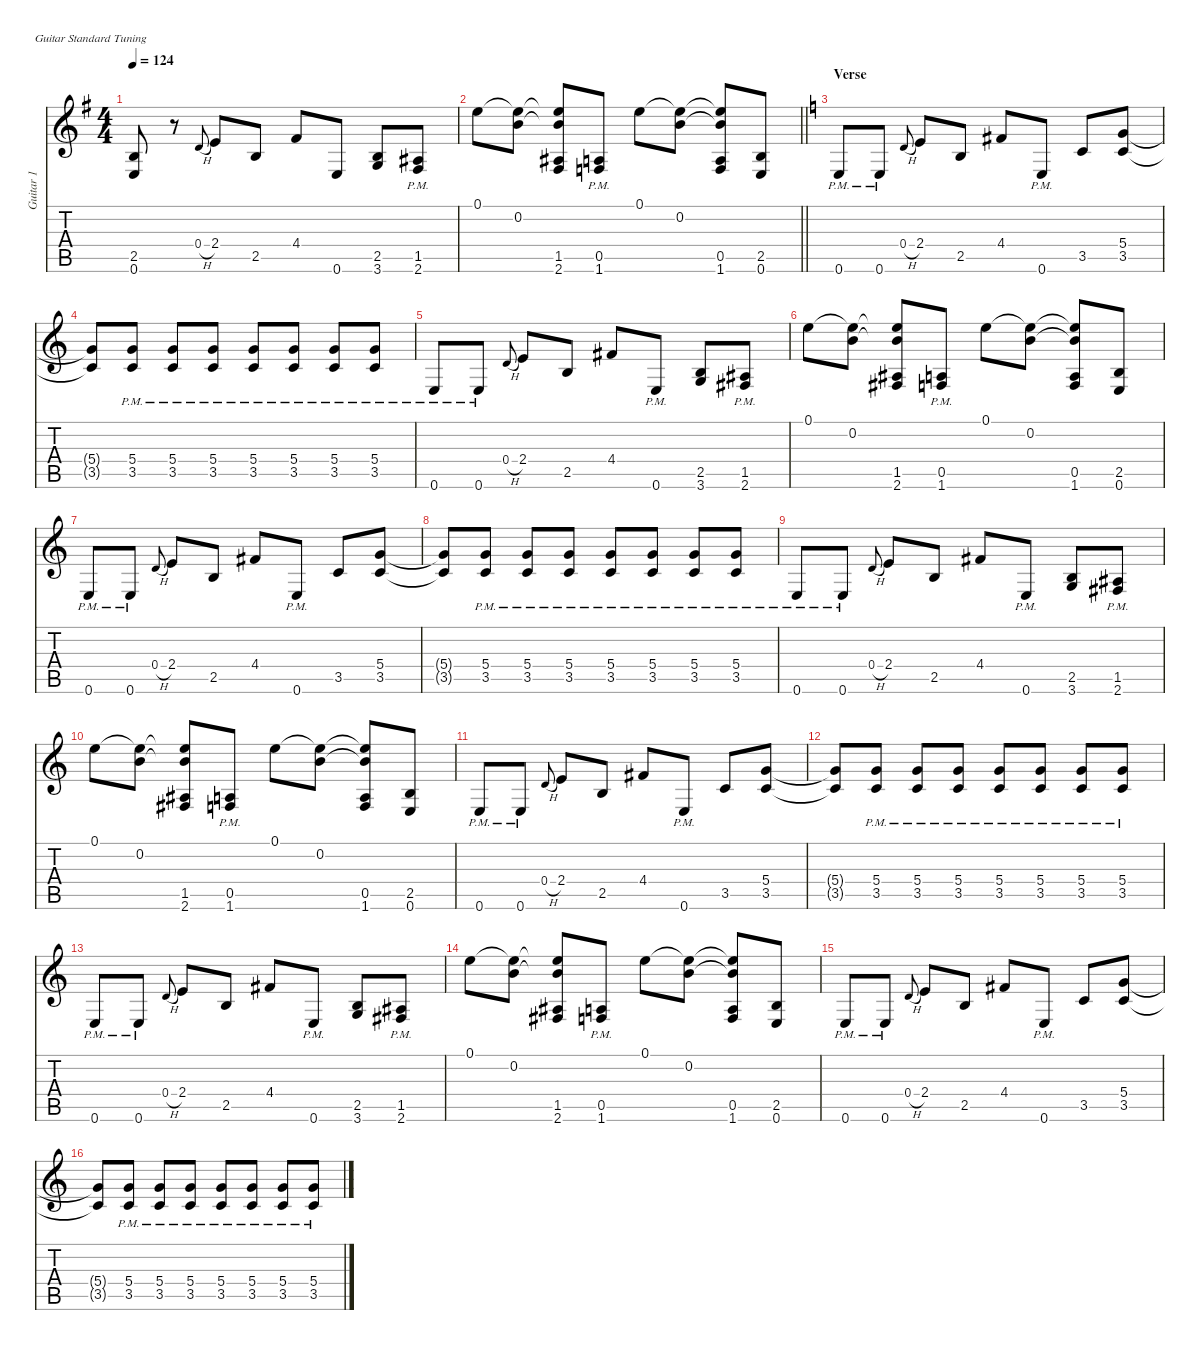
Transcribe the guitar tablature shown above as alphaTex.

\defaultSystemsLayout 4
\hideDynamics
\bracketExtendMode nobrackets
\firstSystemTrackNameMode fullname
\otherSystemsTrackNameOrientation horizontal
\track ("Guitar 1" "dist.guit.") {defaultSystemsLayout 8 mute instrument distortionguitar}
\staff {score tabs}
\tuning (E4 B3 G3 D3 A2 E2)
\ts (4 4)
\tempo 124
\clef g2
\ks g
(2.5{acc forcenatural} 0.6{acc forcenatural}).8{dy f beam Up} r.8{beam Up} 0.4{h acc forcenatural}.8{gr onbeat dy mf beam Up} 2.4{acc forcenatural}.8{dy f beam Up} 2.5{acc forcenatural}.8{beam Up} 4.4{acc #}.8{beam Up} 0.6{acc forcenatural}.8{beam Up} (2.5{acc forcenatural} 3.6{acc forcenatural}).8{beam Up} (1.5{pm acc #} 2.6{pm acc #}).8{beam Up} |
\barLineRight lightlight
0.1{acc forcenatural}.8{beam Down} (0.1{t acc forcenatural} 0.2{acc forcenatural}).8{beam Down} (0.1{t acc forcenatural} 0.2{t acc forcenatural} 1.5{acc #} 2.6{acc #}).8{beam Up} (0.5{pm acc forcenatural} 1.6{pm acc forcenatural}).8{beam Up} 0.1{acc forcenatural}.8{beam Down} (0.1{t acc forcenatural} 0.2{acc forcenatural}).8{beam Down} (0.1{t acc forcenatural} 0.2{t acc forcenatural} 0.5{acc forcenatural} 1.6{acc forcenatural}).8{beam Up} (2.5{acc forcenatural} 0.6{acc forcenatural}).8{beam Up} |
\section ("" "Verse")
\ks c
0.6{pm}.8{beam Up} 0.6{pm}.8{beam Up} 0.4{h}.8{gr onbeat dy mf beam Up} 2.4.8{dy f beam Up} 2.5.8{beam Up} 4.4{acc #}.8{beam Up} 0.6{pm}.8{beam Up} 3.5.8{beam Up} (5.4 3.5).8{beam Up} |
(5.4{t} 3.5{t}).8{beam Up} (5.4{pm} 3.5{pm}).8{beam Up} (5.4{pm} 3.5{pm}).8{beam Up} (5.4{pm} 3.5{pm}).8{beam Up} (5.4{pm} 3.5{pm}).8{beam Up} (5.4{pm} 3.5{pm}).8{beam Up} (5.4{pm} 3.5{pm}).8{beam Up} (5.4{pm} 3.5{pm}).8{beam Up} |
0.6{pm}.8{beam Up} 0.6{pm}.8{beam Up} 0.4{h}.8{gr onbeat dy mf beam Up} 2.4.8{dy f beam Up} 2.5.8{beam Up} 4.4{acc #}.8{beam Up} 0.6{pm}.8{beam Up} (2.5 3.6).8{beam Up} (1.5{pm acc #} 2.6{pm acc #}).8{beam Up} |
0.1.8{beam Down} (0.1{t} 0.2).8{beam Down} (0.1{t} 0.2{t} 1.5{acc #} 2.6{acc #}).8{beam Up} (0.5{pm} 1.6{pm}).8{beam Up} 0.1.8{beam Down} (0.1{t} 0.2).8{beam Down} (0.1{t} 0.2{t} 0.5 1.6).8{beam Up} (2.5 0.6).8{beam Up} |
0.6{pm}.8{beam Up} 0.6{pm}.8{beam Up} 0.4{h}.8{gr onbeat dy mf beam Up} 2.4.8{dy f beam Up} 2.5.8{beam Up} 4.4{acc #}.8{beam Up} 0.6{pm}.8{beam Up} 3.5.8{beam Up} (5.4 3.5).8{beam Up} |
(5.4{t} 3.5{t}).8{beam Up} (5.4{pm} 3.5{pm}).8{beam Up} (5.4{pm} 3.5{pm}).8{beam Up} (5.4{pm} 3.5{pm}).8{beam Up} (5.4{pm} 3.5{pm}).8{beam Up} (5.4{pm} 3.5{pm}).8{beam Up} (5.4{pm} 3.5{pm}).8{beam Up} (5.4{pm} 3.5{pm}).8{beam Up} |
0.6{pm}.8{beam Up} 0.6{pm}.8{beam Up} 0.4{h}.8{gr onbeat dy mf beam Up} 2.4.8{dy f beam Up} 2.5.8{beam Up} 4.4{acc #}.8{beam Up} 0.6{pm}.8{beam Up} (2.5 3.6).8{beam Up} (1.5{pm acc #} 2.6{pm acc #}).8{beam Up} |
0.1.8{beam Down} (0.1{t} 0.2).8{beam Down} (0.1{t} 0.2{t} 1.5{acc #} 2.6{acc #}).8{beam Up} (0.5{pm} 1.6{pm}).8{beam Up} 0.1.8{beam Down} (0.1{t} 0.2).8{beam Down} (0.1{t} 0.2{t} 0.5 1.6).8{beam Up} (2.5 0.6).8{beam Up} |
0.6{pm}.8{beam Up} 0.6{pm}.8{beam Up} 0.4{h}.8{gr onbeat dy mf beam Up} 2.4.8{dy f beam Up} 2.5.8{beam Up} 4.4{acc #}.8{beam Up} 0.6{pm}.8{beam Up} 3.5.8{beam Up} (5.4 3.5).8{beam Up} |
(5.4{t} 3.5{t}).8{beam Up} (5.4{pm} 3.5{pm}).8{beam Up} (5.4{pm} 3.5{pm}).8{beam Up} (5.4{pm} 3.5{pm}).8{beam Up} (5.4{pm} 3.5{pm}).8{beam Up} (5.4{pm} 3.5{pm}).8{beam Up} (5.4{pm} 3.5{pm}).8{beam Up} (5.4{pm} 3.5{pm}).8{beam Up} |
0.6{pm}.8{beam Up} 0.6{pm}.8{beam Up} 0.4{h}.8{gr onbeat dy mf beam Up} 2.4.8{dy f beam Up} 2.5.8{beam Up} 4.4{acc #}.8{beam Up} 0.6{pm}.8{beam Up} (2.5 3.6).8{beam Up} (1.5{pm acc #} 2.6{pm acc #}).8{beam Up} |
0.1.8{beam Down} (0.1{t} 0.2).8{beam Down} (0.1{t} 0.2{t} 1.5{acc #} 2.6{acc #}).8{beam Up} (0.5{pm} 1.6{pm}).8{beam Up} 0.1.8{beam Down} (0.1{t} 0.2).8{beam Down} (0.1{t} 0.2{t} 0.5 1.6).8{beam Up} (2.5 0.6).8{beam Up} |
0.6{pm}.8{beam Up} 0.6{pm}.8{beam Up} 0.4{h}.8{gr onbeat dy mf beam Up} 2.4.8{dy f beam Up} 2.5.8{beam Up} 4.4{acc #}.8{beam Up} 0.6{pm}.8{beam Up} 3.5.8{beam Up} (5.4 3.5).8{beam Up} |
(5.4{t} 3.5{t}).8{beam Up} (5.4{pm} 3.5{pm}).8{beam Up} (5.4{pm} 3.5{pm}).8{beam Up} (5.4{pm} 3.5{pm}).8{beam Up} (5.4{pm} 3.5{pm}).8{beam Up} (5.4{pm} 3.5{pm}).8{beam Up} (5.4{pm} 3.5{pm}).8{beam Up} (5.4{pm} 3.5{pm}).8{beam Up}
